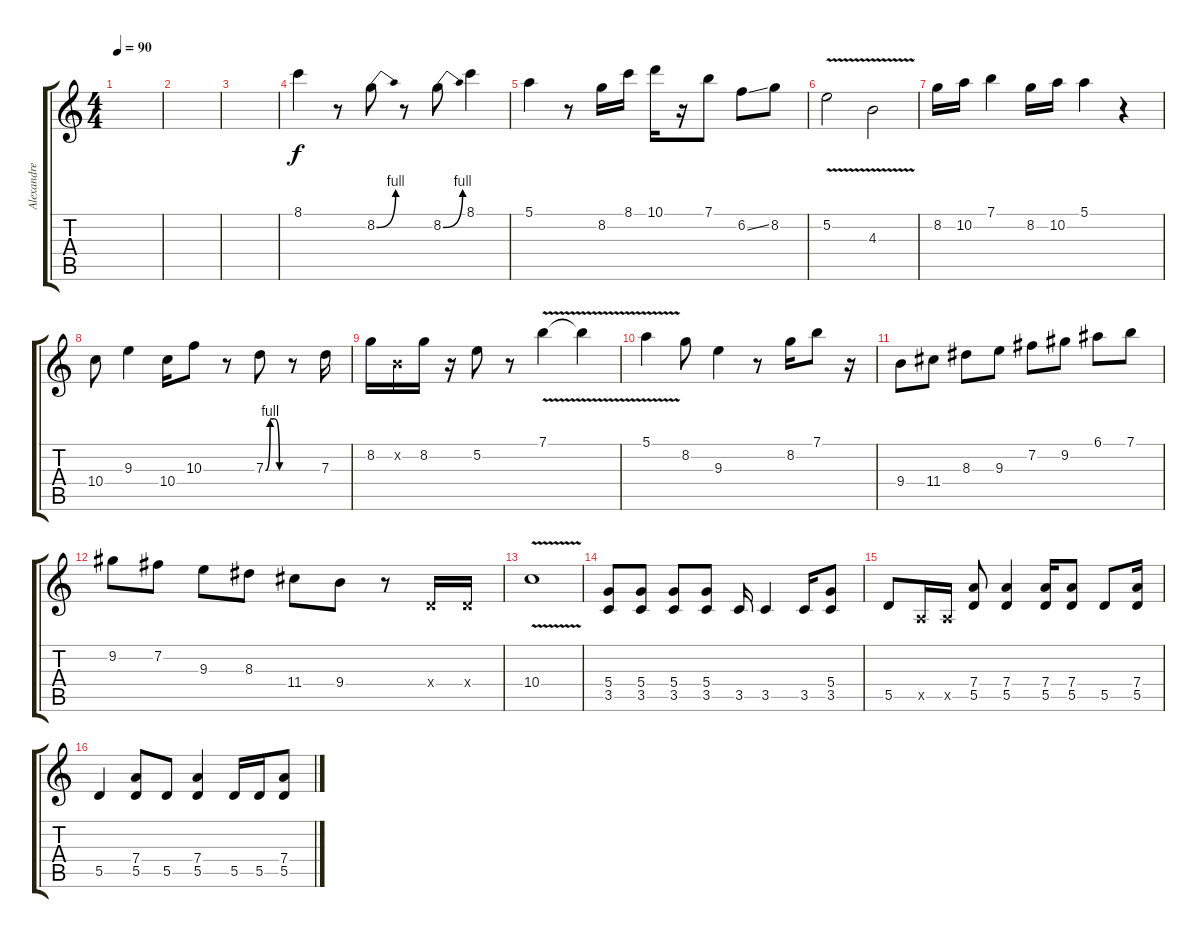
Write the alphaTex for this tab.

\track ("Alexandre B." "Alexandre ") {instrument overdrivenguitar}
\staff {score tabs}
\tuning (E4 B3 G3 D3 A2 E2) {hide}
\ts (4 4)
\tempo 90
\clef g2
\ks c
|
|
|
8.1.4 r.8 8.2{be (bend 0 0 60 4)}.8 r.8 8.2{be (bend 0 0 60 4)}.8 8.1.4 |
5.1.4 r.8 8.2.16 8.1.16 10.1.16 r.16 7.1.8 6.2{ss}.8 8.2.8 |
5.2{v}.2 4.3{v}.2 |
8.2.16 10.2.16 7.1.4 8.2.16 10.2.16 5.1.4 r.4 |
10.4.8 9.3.4 10.4.16 10.3.8 r.8 7.3{be (custom 0 0 15 4 30 4 45 0 60 0)}.8 r.8 7.3.16 |
8.2.16 0.2{x}.16 8.2.16 r.16 5.2.8 r.8 7.1{v}.4{instrument guitarharmonics} 7.1{t}.4 |
5.1{v}.4{instrument overdrivenguitar} 8.2.8 9.3.4 r.8 8.2.16 7.1.8 r.16 |
9.4.8 11.4.8 8.3.8 9.3.8 7.2.8 9.2.8 6.1.8 7.1.8 |
9.2.8 7.2.8 9.3.8 8.3.8 11.4.8 9.4.8 r.8 0.4{x}.16 0.4{x}.16 |
10.4{v}.1 |
(5.4 3.5).8 (5.4 3.5).8 (5.4 3.5).8 (5.4 3.5).8 3.5.16 3.5.4 3.5.16 (5.4 3.5).8 |
5.5.8 0.5{x}.16 0.5{x}.16 (7.4 5.5).8 (7.4 5.5).4 (7.4 5.5).16 (7.4 5.5).8 5.5.8 (7.4 5.5).16 |
5.5.4 (7.4 5.5).8 5.5.8 (7.4 5.5).4 5.5.16 5.5.16 (7.4 5.5).8
